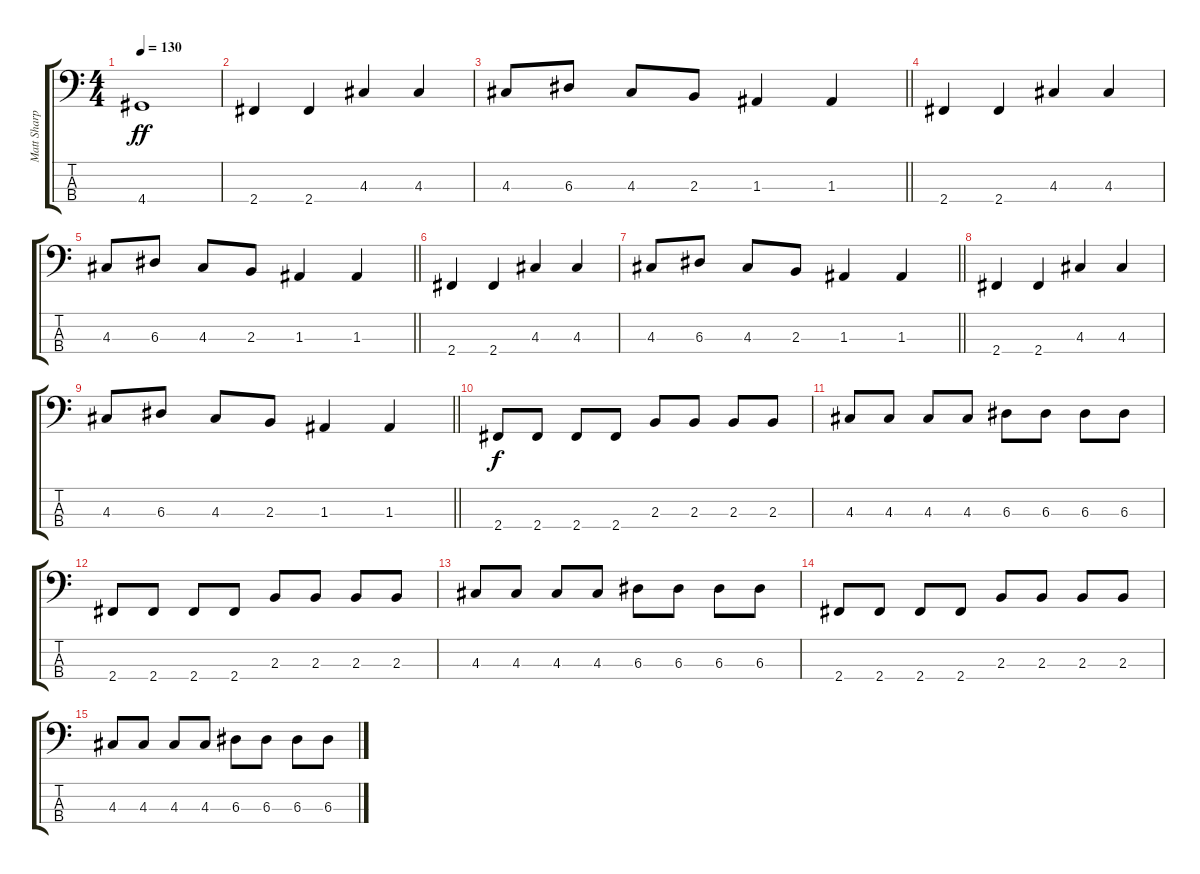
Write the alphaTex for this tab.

\track ("Matt Sharp" "Matt Sharp") {instrument electricbasspick}
\staff {score tabs}
\tuning (G2 D2 A1 E1) {hide}
\ts (4 4)
\tempo 130
\clef f4
\ks c
4.4.1{dy ff} |
2.4.4 2.4.4 4.3.4 4.3.4 |
\barLineRight lightlight
4.3.8 6.3.8 4.3.8 2.3.8 1.3.4 1.3.4 |
2.4.4 2.4.4 4.3.4 4.3.4 |
\barLineRight lightlight
4.3.8 6.3.8 4.3.8 2.3.8 1.3.4 1.3.4 |
2.4.4 2.4.4 4.3.4 4.3.4 |
\barLineRight lightlight
4.3.8 6.3.8 4.3.8 2.3.8 1.3.4 1.3.4 |
2.4.4 2.4.4 4.3.4 4.3.4 |
\barLineRight lightlight
4.3.8 6.3.8 4.3.8 2.3.8 1.3.4 1.3.4 |
2.4.8{dy f} 2.4.8 2.4.8 2.4.8 2.3.8 2.3.8 2.3.8 2.3.8 |
4.3.8 4.3.8 4.3.8 4.3.8 6.3.8 6.3.8 6.3.8 6.3.8 |
2.4.8 2.4.8 2.4.8 2.4.8 2.3.8 2.3.8 2.3.8 2.3.8 |
4.3.8 4.3.8 4.3.8 4.3.8 6.3.8 6.3.8 6.3.8 6.3.8 |
2.4.8 2.4.8 2.4.8 2.4.8 2.3.8 2.3.8 2.3.8 2.3.8 |
4.3.8 4.3.8 4.3.8 4.3.8 6.3.8 6.3.8 6.3.8 6.3.8
